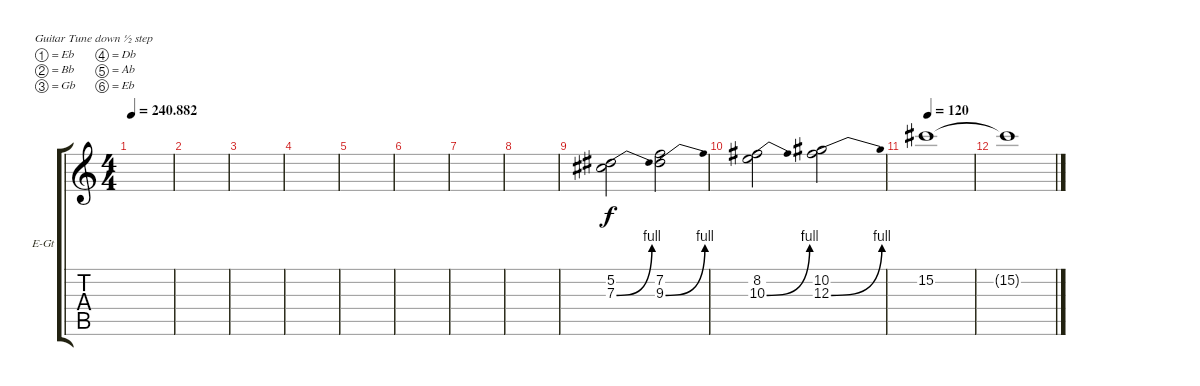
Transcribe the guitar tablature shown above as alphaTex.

\defaultSystemsLayout 4
\bracketExtendMode groupsimilarinstruments
\firstSystemTrackNameOrientation horizontal
\otherSystemsTrackNameOrientation horizontal
\track ("Additional Guitar" "E-Gt") {instrument distortionguitar}
\staff {score tabs}
\tuning (Eb4 Bb3 Gb3 Db3 Ab2 Eb2)
\ts (4 4)
\tempo
240.882
\accidentals auto
\clef g2
\ottava regular
\simile none
\ks c
|
|
|
|
|
|
|
|
(7.3{be (bend 0 0 15 4)} 5.2).2 (9.3{be (bend 0 0 15 4)} 7.2).2 |
(10.3{be (bend 0 0 15 4)} 8.2).2 (12.3{be (bend 0 0 15 4)} 10.2).2 |
\tempo (120 0.060241)
15.2.1 |
15.2{t}.1
